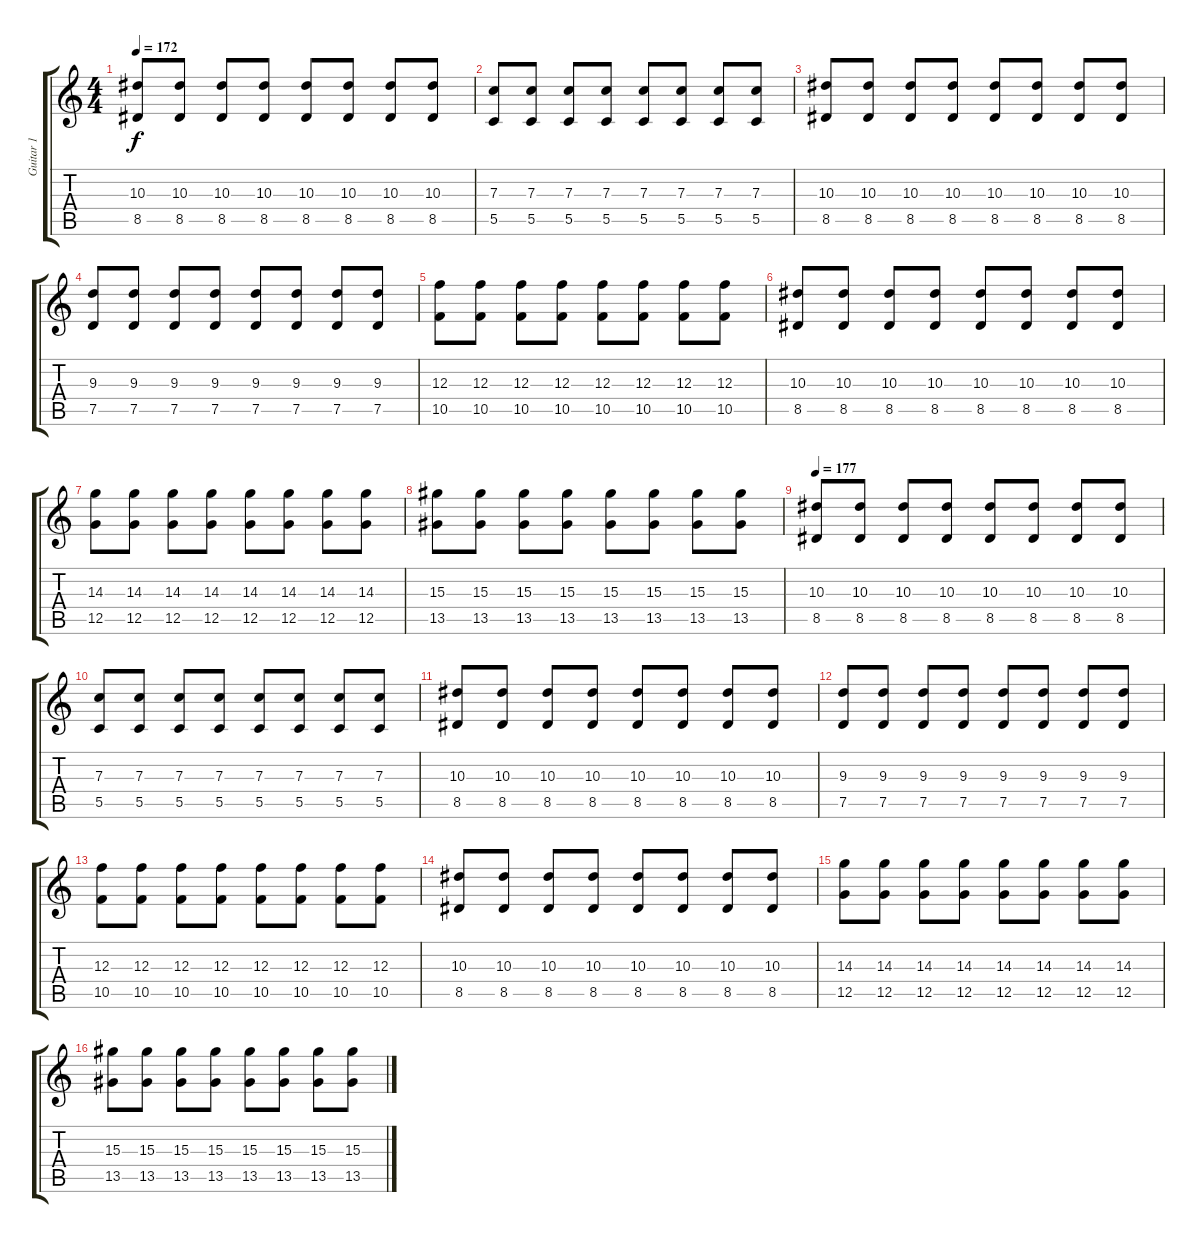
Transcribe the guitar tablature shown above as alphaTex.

\track ("Guitar 1" "Guitar 1") {instrument distortionguitar}
\staff {score tabs}
\tuning (D4 A3 F3 C3 G2 C2) {hide}
\ts (4 4)
\tempo 172
\clef g2
\ks c
(10.3 8.5).8{dy f} (10.3 8.5).8 (10.3 8.5).8 (10.3 8.5).8 (10.3 8.5).8 (10.3 8.5).8 (10.3 8.5).8 (10.3 8.5).8 |
(7.3 5.5).8 (7.3 5.5).8 (7.3 5.5).8 (7.3 5.5).8 (7.3 5.5).8 (7.3 5.5).8 (7.3 5.5).8 (7.3 5.5).8 |
(10.3 8.5).8 (10.3 8.5).8 (10.3 8.5).8 (10.3 8.5).8 (10.3 8.5).8 (10.3 8.5).8 (10.3 8.5).8 (10.3 8.5).8 |
(9.3 7.5).8 (9.3 7.5).8 (9.3 7.5).8 (9.3 7.5).8 (9.3 7.5).8 (9.3 7.5).8 (9.3 7.5).8 (9.3 7.5).8 |
(12.3 10.5).8 (12.3 10.5).8 (12.3 10.5).8 (12.3 10.5).8 (12.3 10.5).8 (12.3 10.5).8 (12.3 10.5).8 (12.3 10.5).8 |
(10.3 8.5).8 (10.3 8.5).8 (10.3 8.5).8 (10.3 8.5).8 (10.3 8.5).8 (10.3 8.5).8 (10.3 8.5).8 (10.3 8.5).8 |
(14.3 12.5).8 (14.3 12.5).8 (14.3 12.5).8 (14.3 12.5).8 (14.3 12.5).8 (14.3 12.5).8 (14.3 12.5).8 (14.3 12.5).8 |
(15.3 13.5).8 (15.3 13.5).8 (15.3 13.5).8 (15.3 13.5).8 (15.3 13.5).8 (15.3 13.5).8 (15.3 13.5).8 (15.3 13.5).8 |
\tempo 177
(10.3 8.5).8 (10.3 8.5).8 (10.3 8.5).8 (10.3 8.5).8 (10.3 8.5).8 (10.3 8.5).8 (10.3 8.5).8 (10.3 8.5).8 |
(7.3 5.5).8 (7.3 5.5).8 (7.3 5.5).8 (7.3 5.5).8 (7.3 5.5).8 (7.3 5.5).8 (7.3 5.5).8 (7.3 5.5).8 |
(10.3 8.5).8 (10.3 8.5).8 (10.3 8.5).8 (10.3 8.5).8 (10.3 8.5).8 (10.3 8.5).8 (10.3 8.5).8 (10.3 8.5).8 |
(9.3 7.5).8 (9.3 7.5).8 (9.3 7.5).8 (9.3 7.5).8 (9.3 7.5).8 (9.3 7.5).8 (9.3 7.5).8 (9.3 7.5).8 |
(12.3 10.5).8 (12.3 10.5).8 (12.3 10.5).8 (12.3 10.5).8 (12.3 10.5).8 (12.3 10.5).8 (12.3 10.5).8 (12.3 10.5).8 |
(10.3 8.5).8 (10.3 8.5).8 (10.3 8.5).8 (10.3 8.5).8 (10.3 8.5).8 (10.3 8.5).8 (10.3 8.5).8 (10.3 8.5).8 |
(14.3 12.5).8 (14.3 12.5).8 (14.3 12.5).8 (14.3 12.5).8 (14.3 12.5).8 (14.3 12.5).8 (14.3 12.5).8 (14.3 12.5).8 |
(15.3 13.5).8 (15.3 13.5).8 (15.3 13.5).8 (15.3 13.5).8 (15.3 13.5).8 (15.3 13.5).8 (15.3 13.5).8 (15.3 13.5).8
